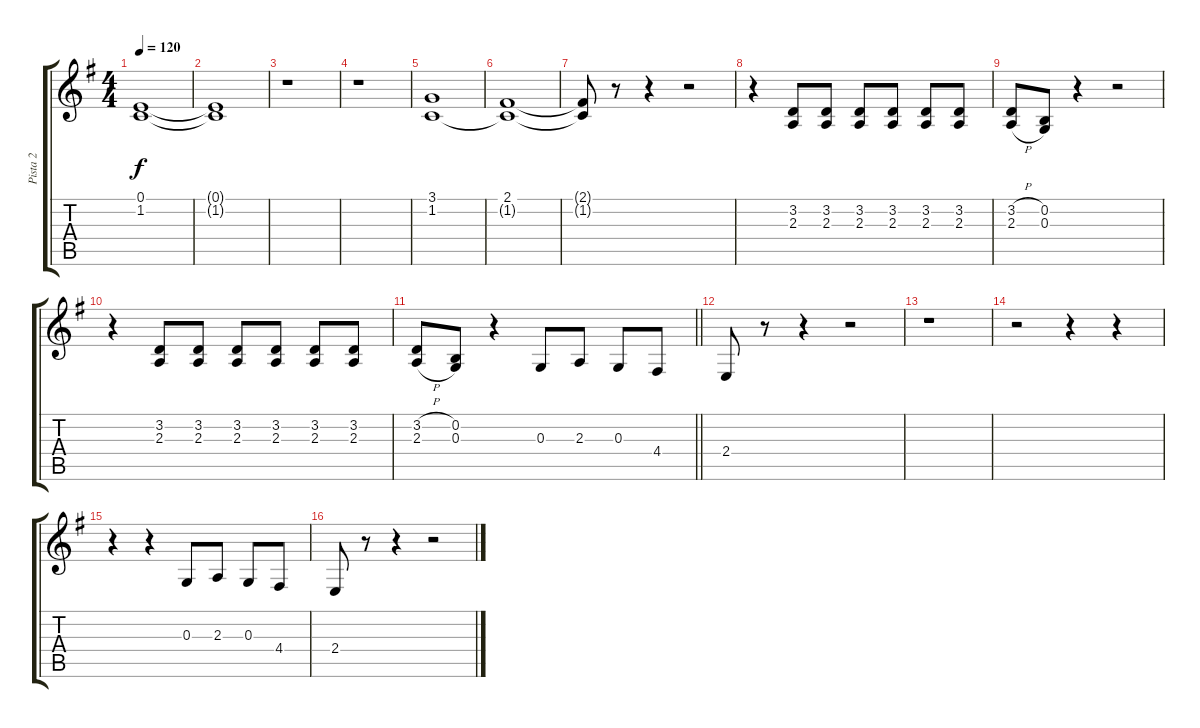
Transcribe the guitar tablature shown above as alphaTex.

\track ("Pista 2" "Pista 2") {instrument choiraahs}
\staff {score tabs}
\tuning (E4 B3 G3 D3 A2 E2) {hide}
\ts (4 4)
\tempo 120
\clef g2
\ks g
(0.1 1.2).1{dy f} |
(0.1{t} 1.2{t}).1 |
r.1 |
r.1 |
(3.1 1.2).1 |
(2.1 1.2{t}).1 |
(2.1{t} 1.2{t}).8 r.8 r.4 r.2 |
r.4 (3.2 2.3).8 (3.2 2.3).8 (3.2 2.3).8 (3.2 2.3).8 (3.2 2.3).8 (3.2 2.3).8 |
(3.2{h} 2.3{h}).8 (0.2 0.3).8 r.4 r.2 |
r.4 (3.2 2.3).8 (3.2 2.3).8 (3.2 2.3).8 (3.2 2.3).8 (3.2 2.3).8 (3.2 2.3).8 |
\barLineRight lightlight
(3.2{h} 2.3{h}).8 (0.2 0.3).8 r.4 0.3.8 2.3.8 0.3.8 4.4.8 |
2.4.8 r.8 r.4 r.2 |
r.1 |
r.2 r.4 r.4 |
r.4 r.4 0.3.8 2.3.8 0.3.8 4.4.8 |
2.4.8 r.8 r.4 r.2
